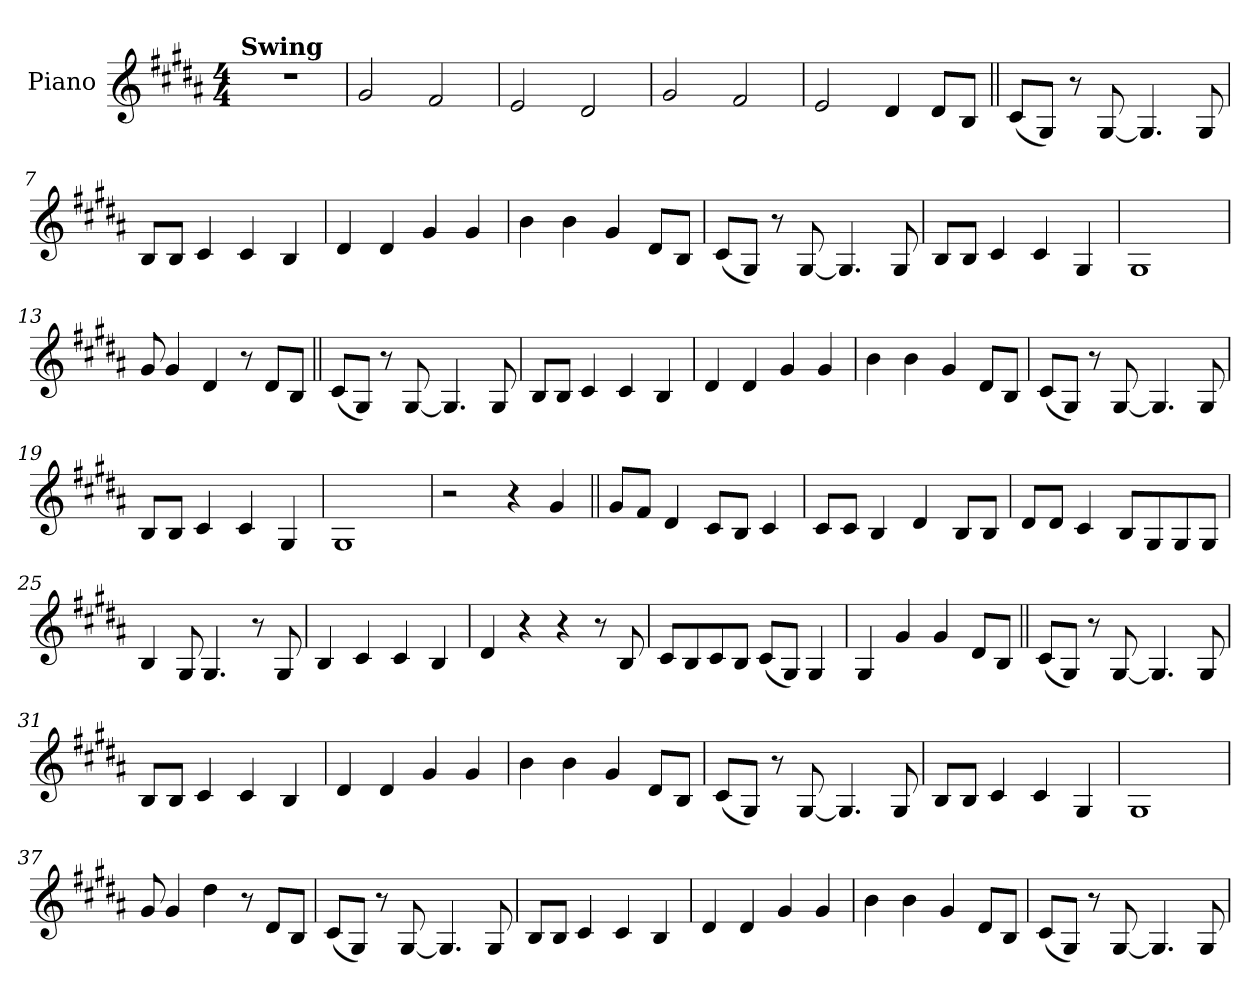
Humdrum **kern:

**kern
*part1
*staff1
*I"Piano
*I'Pno.
*clefG2
*k[f#c#g#d#a#]
*M4/4
*MM174
=1
!LO:TX:a:B:t=Swing
1r
=2
2g#!
2f#!
=3
2e!
2d#!
=4
2g#!
2f#!
=5
2e!
4d#!
8d#L
8BJ
=6||
(8c#L
8G#J)
8r
[8G#
4.G#]
8G#
=7
8BL
8BJ
4c#
4c#
4B
=8
4d#
4d#
4g#
4g#
=9
4b
4b
4g#
8d#L
8BJ
=10
(8c#L
8G#J)
8r
[8G#
4.G#]
8G#
=11
8BL
8BJ
4c#
4c#
4G#
=12
1G#
=13
8g#!
4g#!
4d#!
8r
8d#L
8BJ
=14||
(8c#L
8G#J)
8r
[8G#
4.G#]
8G#
=15
8BL
8BJ
4c#
4c#
4B
=16
4d#
4d#
4g#
4g#
=17
4b
4b
4g#
8d#L
8BJ
=18
(8c#L
8G#J)
8r
[8G#
4.G#]
8G#
=19
8BL
8BJ
4c#
4c#
4G#
=20
1G#
=21
2r
4r
4g#
=22||
8g#L
8f#J
4d#
8c#L
8BJ
4c#
=23
8c#L
8c#J
4B
4d#
8BL
8BJ
=24
8d#L
8d#J
4c#
8BL
8G#
8G#
8G#J
=25
4B
8G#
4.G#
8r
8G#
=26
4B
4c#
4c#
4B
=27
4d#
4r
4r
8r
8B
=28
8c#L
8B
8c#
8BJ
(8c#L
8G#J)
4G#
=29
4G#
4g#!
4g#!
8d#L
8BJ
=30||
(8c#L
8G#J)
8r
[8G#
4.G#]
8G#
=31
8BL
8BJ
4c#
4c#
4B
=32
4d#
4d#
4g#
4g#
=33
4b
4b
4g#
8d#L
8BJ
=34
(8c#L
8G#J)
8r
[8G#
4.G#]
8G#
=35
8BL
8BJ
4c#
4c#
4G#
=36
1G#
=37
8g#!
4g#!
4dd#!
8r
8d#L
8BJ
=38
(8c#L
8G#J)
8r
[8G#
4.G#]
8G#
=39
8BL
8BJ
4c#
4c#
4B
=40
4d#
4d#
4g#
4g#
=41
4b
4b
4g#
8d#L
8BJ
=42
(8c#L
8G#J)
8r
[8G#
4.G#]
8G#
=
*-
